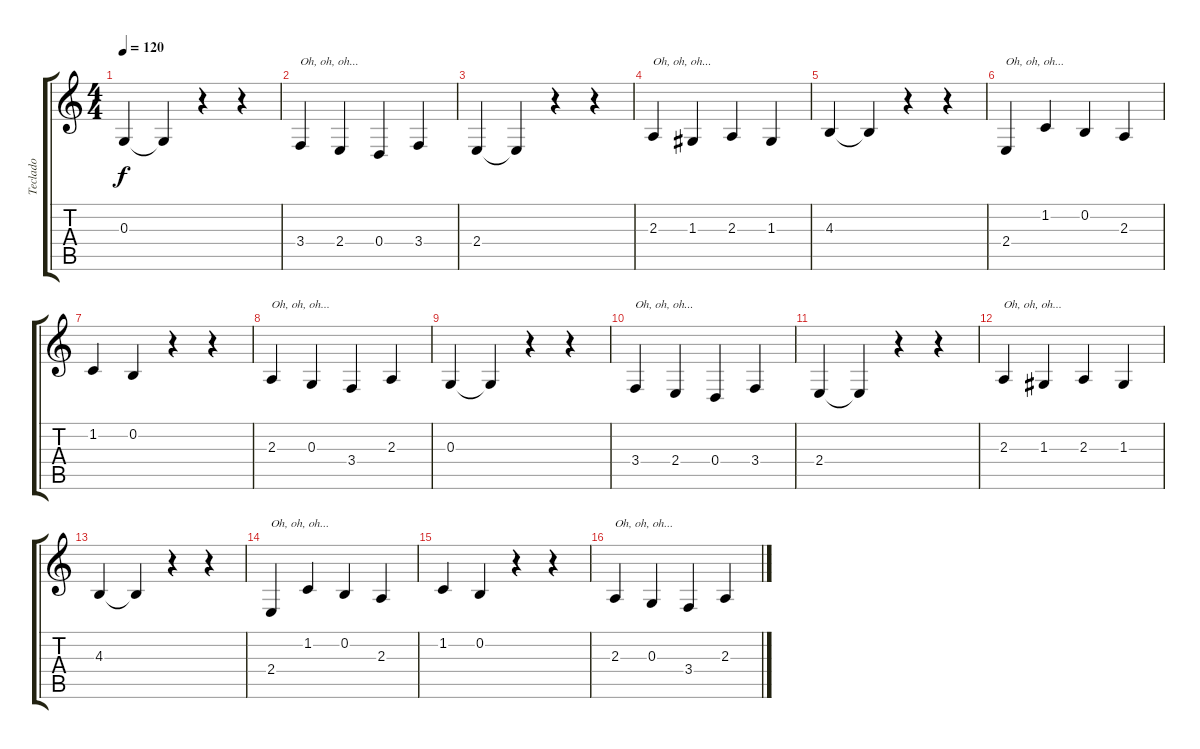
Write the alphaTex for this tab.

\track ("Teclado" "Teclado") {instrument acousticgrandpiano}
\staff {score tabs}
\tuning (E4 B3 G3 D3 A2 E2) {hide}
\ts (4 4)
\tempo 120
\clef g2
\ks c
0.3.4{dy f} 0.3{t}.4 r.4 r.4 |
3.4.4{txt "Oh, oh, oh..."} 2.4.4 0.4.4 3.4.4 |
2.4.4 2.4{t}.4 r.4 r.4 |
2.3.4{txt "Oh, oh, oh..."} 1.3.4 2.3.4 1.3.4 |
4.3.4 4.3{t}.4 r.4 r.4 |
2.4.4{txt "Oh, oh, oh..."} 1.2.4 0.2.4 2.3.4 |
1.2.4 0.2.4 r.4 r.4 |
2.3.4{txt "Oh, oh, oh..."} 0.3.4 3.4.4 2.3.4 |
0.3.4 0.3{t}.4 r.4 r.4 |
3.4.4{txt "Oh, oh, oh..."} 2.4.4 0.4.4 3.4.4 |
2.4.4 2.4{t}.4 r.4 r.4 |
2.3.4{txt "Oh, oh, oh..."} 1.3.4 2.3.4 1.3.4 |
4.3.4 4.3{t}.4 r.4 r.4 |
2.4.4{txt "Oh, oh, oh..."} 1.2.4 0.2.4 2.3.4 |
1.2.4 0.2.4 r.4 r.4 |
2.3.4{txt "Oh, oh, oh..."} 0.3.4 3.4.4 2.3.4
